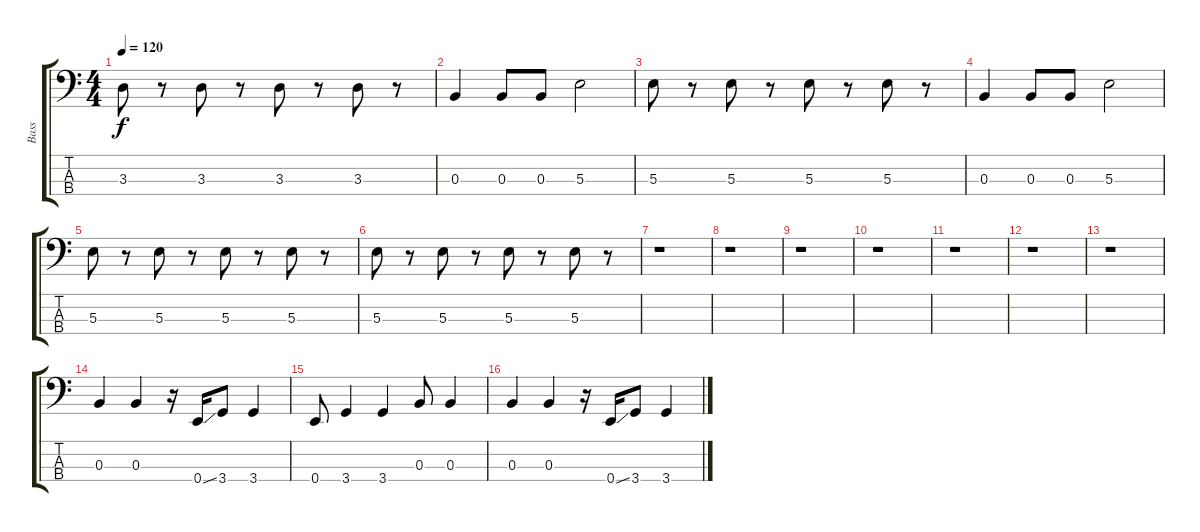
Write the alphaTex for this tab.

\track ("Bass" "Bass") {instrument electricbassfinger}
\staff {score tabs}
\tuning (A2 E2 B1 E1) {hide}
\ts (4 4)
\tempo 120
\clef f4
\ks c
3.3.8{dy f} r.8 3.3.8 r.8 3.3.8 r.8 3.3.8 r.8 |
0.3.4 0.3.8 0.3.8 5.3.2 |
5.3.8 r.8 5.3.8 r.8 5.3.8 r.8 5.3.8 r.8 |
0.3.4 0.3.8 0.3.8 5.3.2 |
5.3.8 r.8 5.3.8 r.8 5.3.8 r.8 5.3.8 r.8 |
5.3.8 r.8 5.3.8 r.8 5.3.8 r.8 5.3.8 r.8 |
r.1 |
r.1 |
r.1 |
r.1 |
r.1 |
r.1 |
r.1 |
0.3.4 0.3.4 r.16 0.4{ss}.16 3.4.8 3.4.4 |
0.4.8 3.4.4 3.4.4 0.3.8 0.3.4 |
0.3.4 0.3.4 r.16 0.4{ss}.16 3.4.8 3.4.4
